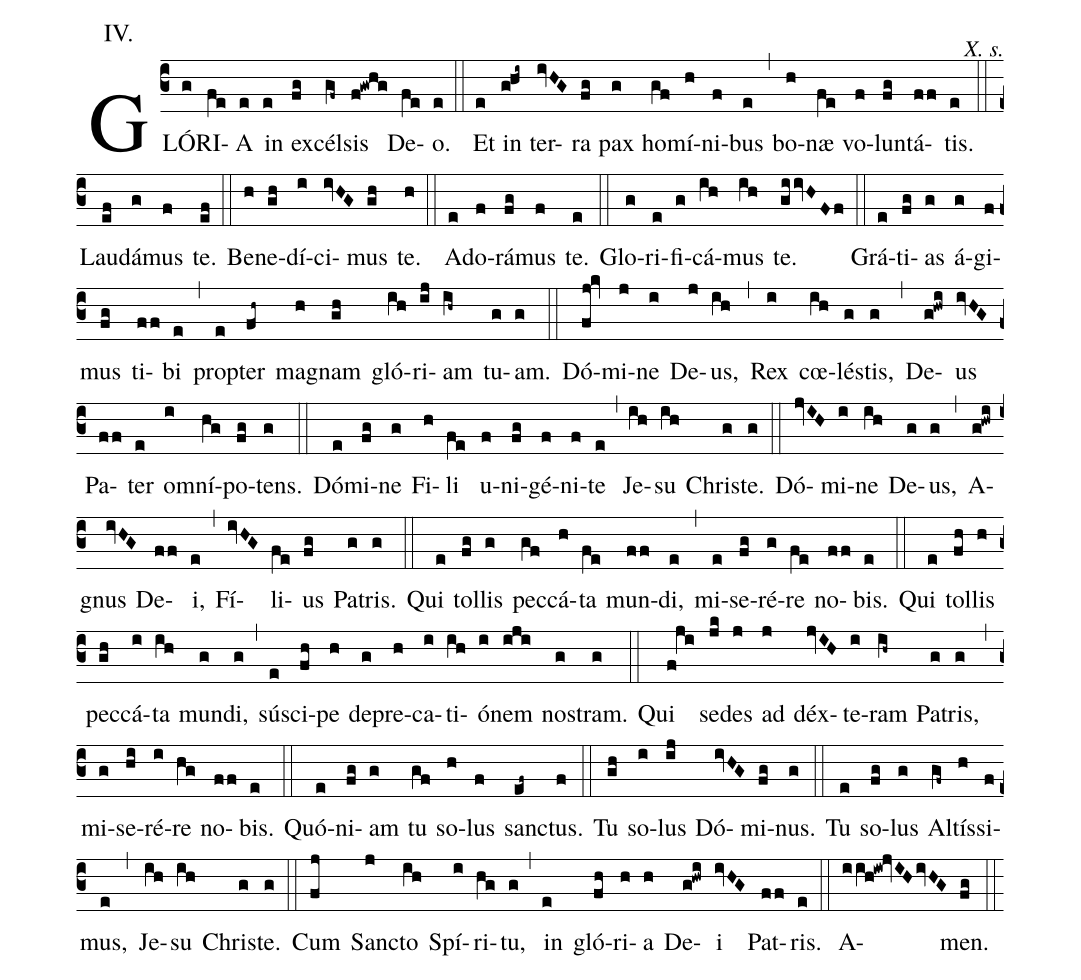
annotation:IV.;
commentary:X. s.;
office-part:Kyriale;
%%
(c3) GLÓ(g)RI(fe)A(e) in(e) ex(fg)cél(gf~)sis(f!gwhg) De(fe)o.(e) (::) Et(e) in(g!hi~) ter(ivHG)ra(fg) pax(g) ho(gf)mí(h)ni(f)bus(e) (,) bo(h)næ(fe) vo(f)lun(fg)tá(ff)tis.(e) (::) Lau(ef)dá(g)mus(f) te.(ef) (::) Be(h)ne(gh)dí(i)ci(ivHG)mus(gh) te.(h) (::) A(e)do(f)rá(fg)mus(f) te.(e) (::) Glo(g)ri(e)fi(g)cá(ih)mus(ih) te.(giivHFf) (::) Grá(e)ti(fg)as(g) á(g)gi(f)mus(fg) ti(ff)bi(e) (,) prop(e)ter(fh~) ma(h)gnam(gh) gló(ih)ri(ij)am(ih~) tu(g)am.(g) (::) Dó(fj!kv)mi(j)ne(i) De(j)us,(ih) (,) Rex(i) cœ(ih)lés(g)tis,(g) (,) De(g!hwi)us(ivHG) Pa(ff)ter(e) om(i)ní(hg)po(fg)tens.(g) (::) Dó(e)mi(fg)ne(g) Fi(h)li(fe) u(f)ni(fg)gé(f)ni(f)te(e) (,) Je(ih)su(ih) Chris(g)te.(g) (::) Dó(jvIH)mi(i)ne(ih) De(g)us,(g) (,) A(g!hwi)gnus(ivHG) De(ff)i,(e) (,) Fí(ivHG)li(fe)us(fg) Pa(g)tris.(g) (::) Qui(e) tol(fg)lis(g) pec(gf)cá(h)ta(fe) mun(ff)di,(e) (,) mi(e)se(fg)ré(g)re(fe) no(ff)bis.(e) (::) Qui(e) tol(fh)lis(h) pec(gh)cá(i)ta(ih) mun(g)di,(g) (,) sú(e)sci(fh)pe(h) de(g)pre(h)ca(i)ti(ih)ó(i)nem(iji) nos(g)tram.(g) (::) Qui(f!ji) se(jk)des(j) ad(j) déx(jvIH)te(i)ram(ih~) Pa(g)tris,(g) (,) mi(g)se(hi)ré(i)re(hg) no(ff)bis.(e) (::) Quó(e)ni(fg)am(g) tu(gf) so(h)lus(f) san(ef~)ctus.(f) (::) Tu(gh) so(i)lus(ij) Dó(ivHG)mi(fg)nus.(g) (::) Tu(e) so(fg)lus(g) Al(gf~)tís(h)si(f)mus,(e) (,) Je(ih)su(ih) Chris(g)te.(g) (::) Cum(fj) San(j)cto(ih) Spí(i)ri(hg)tu,(g) (,) in(e) gló(fh)ri(h)a(h) De(g!hwi)i(ivHG) Pat(ff)ris.(e) (::) A(iih!iw!jvIHivHG)men.(fg) (::)
